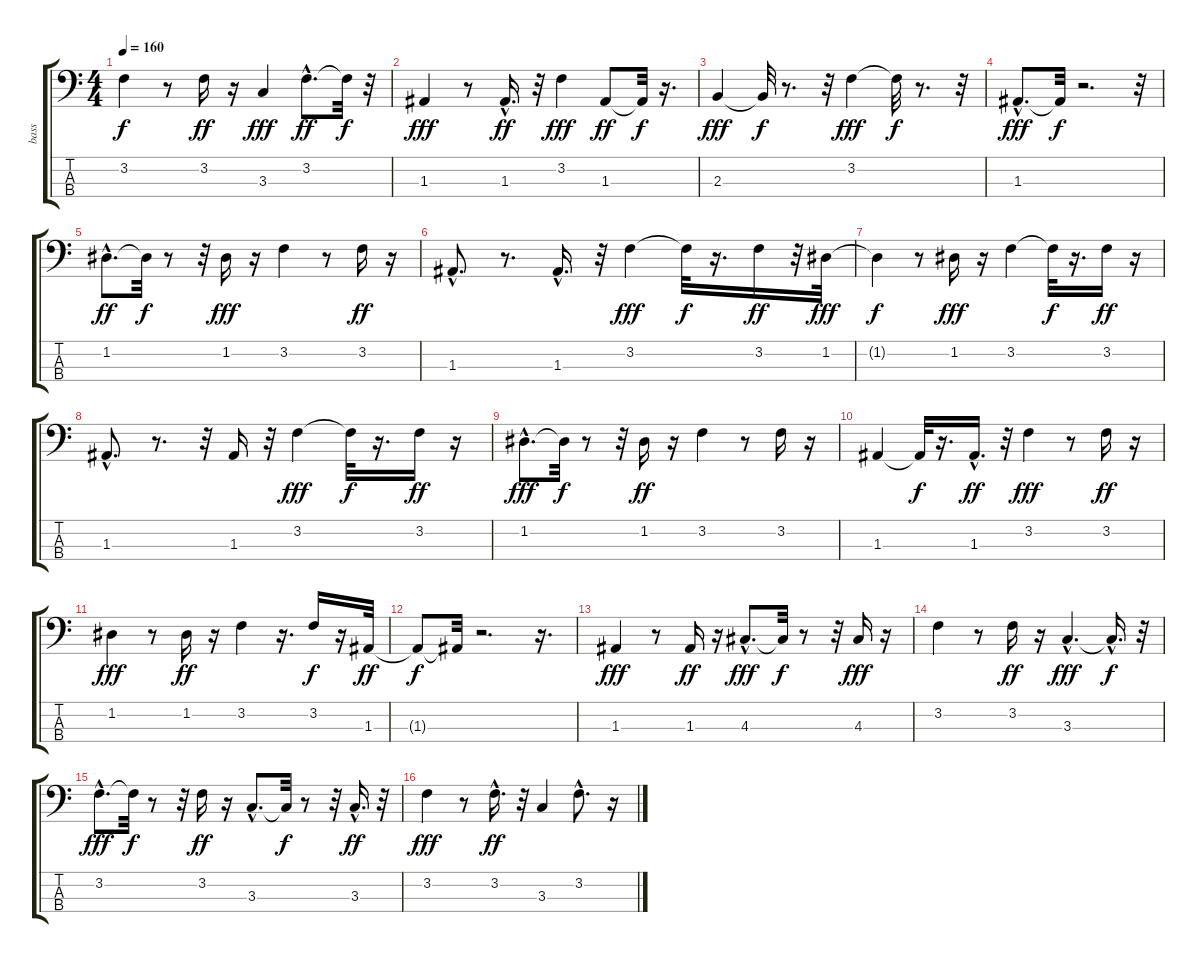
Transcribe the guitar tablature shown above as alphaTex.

\track ("bass" "bass") {instrument acousticguitarnylon}
\staff {score tabs}
\tuning (G2 D2 A1 E1) {hide}
\ts (4 4)
\tempo 160
\clef f4
\ks c
3.2{t}.4{dy f} r.8 3.2.16{dy ff} r.16 3.3.4{dy fff} 3.2{hac}.8{d dy ff} 3.2{t}.32{dy f} r.32 |
1.3.4{dy fff} r.8 1.3{hac}.16{d dy ff} r.32 3.2.4{dy fff} 1.3.8{dy ff} 1.3{t}.32{dy f} r.16{d} |
2.3.4{dy fff} 2.3{t}.32{dy f} r.8{d} r.32 3.2.4{dy fff} 3.2{t}.32{dy f} r.8{d} r.32 |
1.3{hac}.8{d dy fff} 1.3{t}.32{dy f} r.2{d} r.32 |
1.2{hac}.8{d dy ff} 1.2{t}.32{dy f} r.8 r.32 1.2.16{dy fff} r.16 3.2.4 r.8 3.2.16{dy ff} r.16 |
1.3{hac}.8{d} r.8{d} 1.3{hac}.16{d} r.32 3.2.4{dy fff} 3.2{t}.32{dy f} r.16{d} 3.2.16{dy ff} r.32 1.2.32{dy fff} |
1.2{t}.4{dy f} r.8 1.2.16{dy fff} r.16 3.2.4 3.2{t}.32{dy f} r.16{d} 3.2.16{dy ff} r.16 |
1.3{hac}.8{d} r.8{d} r.32 1.3.16 r.32 3.2.4{dy fff} 3.2{t}.32{dy f} r.16{d} 3.2.16{dy ff} r.16 |
1.2{hac}.8{d dy fff} 1.2{t}.32{dy f} r.8 r.32 1.2.16{dy ff} r.16 3.2.4 r.8 3.2.16 r.16 |
1.3.4 1.3{t}.32{dy f} r.16{d} 1.3{hac}.16{d dy ff} r.32 3.2.4{dy fff} r.8 3.2.16{dy ff} r.16 |
1.2.4{dy fff} r.8 1.2.16{dy ff} r.16 3.2.4 r.16{d} 3.2.16{dy f} r.16 1.3.32{dy ff} |
1.3{t}.8{dy f} 1.3{t}.32 r.2{d} r.16{d} |
1.3.4{dy fff} r.8 1.3.16{dy ff} r.16 4.3{hac}.8{d dy fff} 4.3{t}.32{dy f} r.8 r.32 4.3.16{dy fff} r.16 |
3.2.4 r.8 3.2.16{dy ff} r.16 3.3{hac}.4{d dy fff} 3.3{hac t}.16{d dy f} r.32 |
3.2{hac}.8{d dy fff} 3.2{t}.32{dy f} r.8 r.32 3.2.16{dy ff} r.16 3.3{hac}.8{d} 3.3{t}.32{dy f} r.8 r.32 3.3{hac}.16{d dy ff} r.32 |
3.2.4{dy fff} r.8 3.2{hac}.16{d dy ff} r.32 3.3.4 3.2{hac}.8{d} r.16
